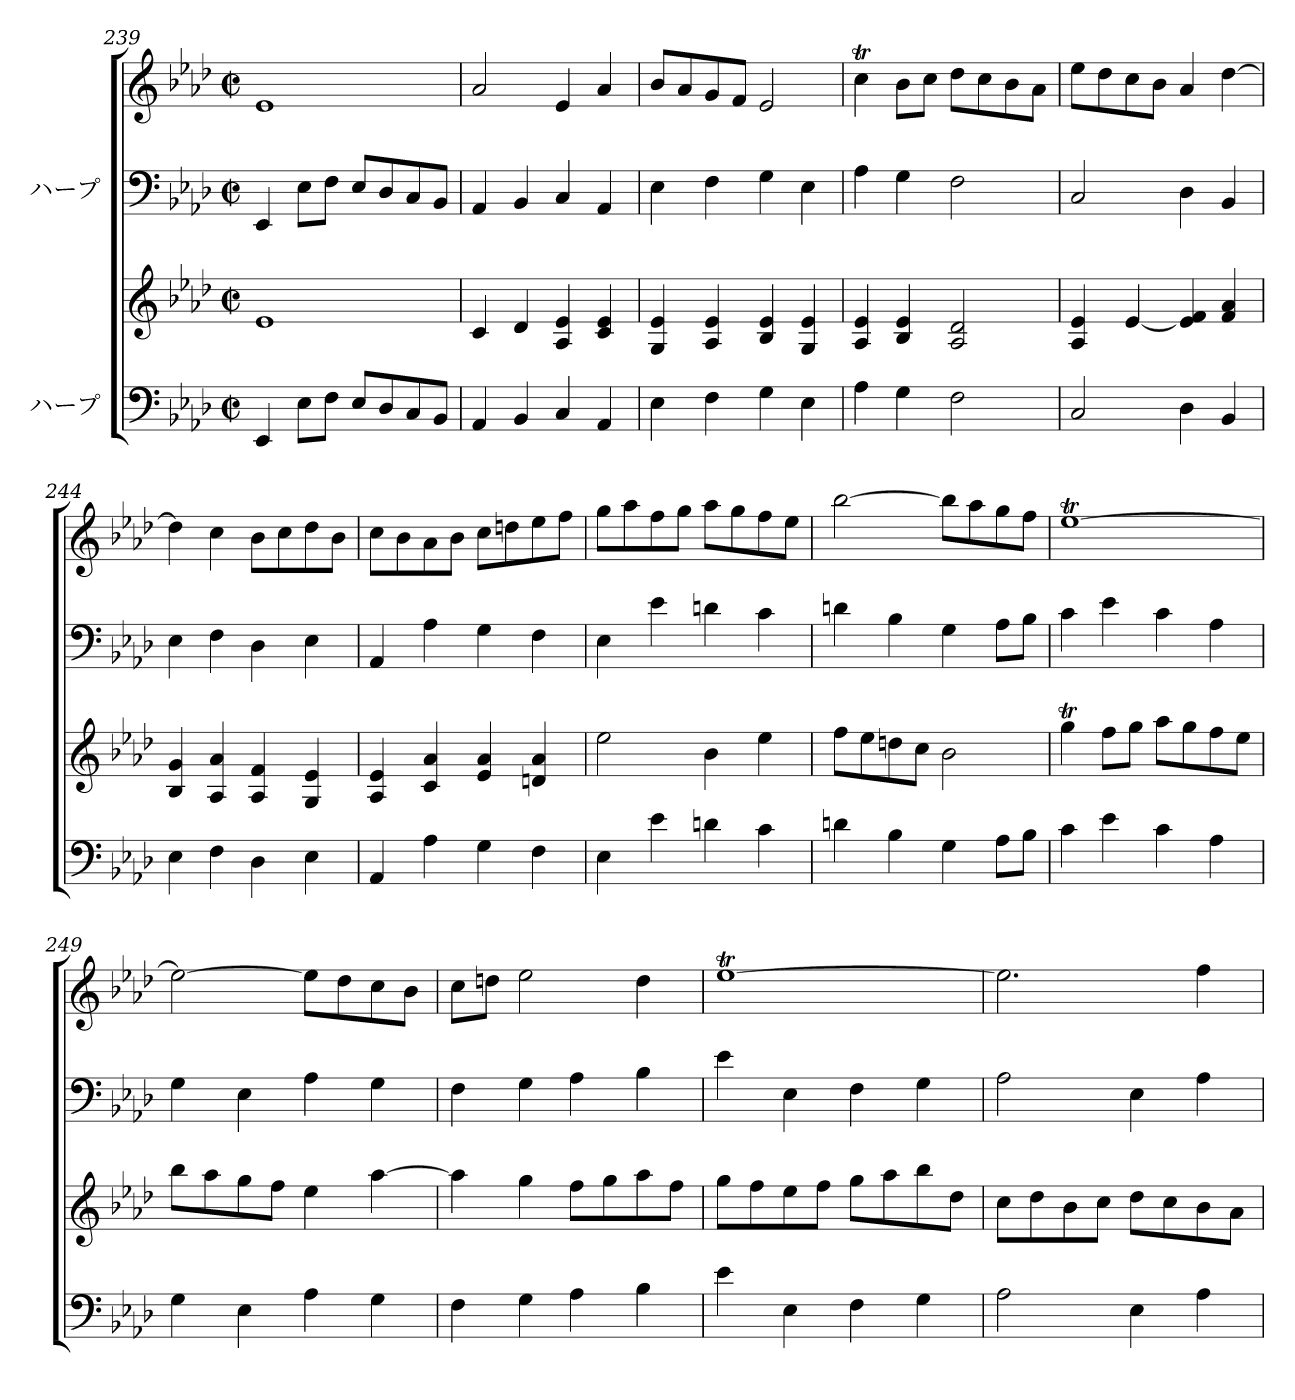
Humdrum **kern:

**kern	**kern	**kern	**kern
*part2	*part2	*part1	*part1
*staff4	*staff3	*staff2	*staff1
*I"ハープ	*	*I"ハープ	*
*clefF4	*clefG2	*clefF4	*clefG2
*k[b-e-a-d-]	*k[b-e-a-d-]	*k[b-e-a-d-]	*k[b-e-a-d-]
*M2/2	*M2/2	*M2/2	*M2/2
*met(c|)	*met(c|)	*met(c|)	*met(c|)
=239	=239	=239	=239
4EE-/	1e-	4EE-/	1e-
8E-\L	.	8E-\L	.
8F\J	.	8F\J	.
8E-/L	.	8E-/L	.
8D-/	.	8D-/	.
8C/	.	8C/	.
8BB-/J	.	8BB-/J	.
!!LO:LB:g=z
=240	=240	=240	=240
4AA-/	4c/	4AA-/	2a-/
4BB-/	4d-/	4BB-/	.
4C/	4A-/ 4e-/	4C/	4e-/
4AA-/	4c/ 4e-/	4AA-/	4a-/
=241	=241	=241	=241
4E-\	4G/ 4e-/	4E-\	8b-/L
.	.	.	8a-/
4F\	4A-/ 4e-/	4F\	8g/
.	.	.	8f/J
4G\	4B-/ 4e-/	4G\	2e-/
4E-\	4G/ 4e-/	4E-\	.
=242	=242	=242	=242
4A-\	4A-/ 4e-/	4A-\	4cct\
4G\	4B-/ 4e-/	4G\	8b-\L
.	.	.	8cc\J
2F\	2A-/ 2d-/	2F\	8dd-\L
.	.	.	8cc\
.	.	.	8b-\
.	.	.	8a-\J
=243	=243	=243	=243
2C/	4A-/ 4e-/	2C/	8ee-\L
.	.	.	8dd-\
.	[4e-/	.	8cc\
.	.	.	8b-\J
4D-\	4e-/] 4f/	4D-\	4a-/
4BB-/	4f/ 4a-/	4BB-/	[4dd-\
=244	=244	=244	=244
4E-\	4B-/ 4g/	4E-\	4dd-\]
4F\	4A-/ 4a-/	4F\	4cc\
4D-\	4A-/ 4f/	4D-\	8b-\L
.	.	.	8cc\
4E-\	4G/ 4e-/	4E-\	8dd-\
.	.	.	8b-\J
=245	=245	=245	=245
4AA-/	4A-/ 4e-/	4AA-/	8cc\L
.	.	.	8b-\
4A-\	4c/ 4a-/	4A-\	8a-\
.	.	.	8b-\J
4G\	4e-/ 4a-/	4G\	8cc\L
.	.	.	8ddn\
4F\	4dn/ 4a-/	4F\	8ee-\
.	.	.	8ff\J
!!LO:LB:g=z
=246	=246	=246	=246
4E-\	2ee-\	4E-\	8gg\L
.	.	.	8aa-\
4e-\	.	4e-\	8ff\
.	.	.	8gg\J
4dn\	4b-\	4dn\	8aa-\L
.	.	.	8gg\
4c\	4ee-\	4c\	8ff\
.	.	.	8ee-\J
=247	=247	=247	=247
4dn\	8ff\L	4dn\	[2bb-\
.	8ee-\	.	.
4B-\	8ddn\	4B-\	.
.	8cc\J	.	.
4G\	2b-\	4G\	8bb-\L]
.	.	.	8aa-\
8A-\L	.	8A-\L	8gg\
8B-\J	.	8B-\J	8ff\J
=248	=248	=248	=248
4c\	4ggt\	4c\	[1ee-T
4e-\	8ff\L	4e-\	.
.	8gg\J	.	.
4c\	8aa-\L	4c\	.
.	8gg\	.	.
4A-\	8ff\	4A-\	.
.	8ee-\J	.	.
=249	=249	=249	=249
4G\	8bb-\L	4G\	2ee-\_
.	8aa-\	.	.
4E-\	8gg\	4E-\	.
.	8ff\J	.	.
4A-\	4ee-\	4A-\	8ee-\L]
.	.	.	8dd-\
4G\	[4aa-\	4G\	8cc\
.	.	.	8b-\J
=250	=250	=250	=250
4F\	4aa-\]	4F\	8cc\L
.	.	.	8ddn\J
4G\	4gg\	4G\	2ee-\
4A-\	8ff\L	4A-\	.
.	8gg\	.	.
4B-\	8aa-\	4B-\	4dd\
.	8ff\J	.	.
!!LO:PB:g=z
=251	=251	=251	=251
4e-\	8gg\L	4e-\	[1ee-T
.	8ff\	.	.
4E-\	8ee-\	4E-\	.
.	8ff\J	.	.
4F\	8gg\L	4F\	.
.	8aa-\	.	.
4G\	8bb-\	4G\	.
.	8dd-\J	.	.
=252	=252	=252	=252
2A-\	8cc\L	2A-\	2.ee-\]
.	8dd-\	.	.
.	8b-\	.	.
.	8cc\J	.	.
4E-\	8dd-\L	4E-\	.
.	8cc\	.	.
4A-\	8b-\	4A-\	4ff\
.	8a-\J	.	.
=	=	=	=
*-	*-	*-	*-
